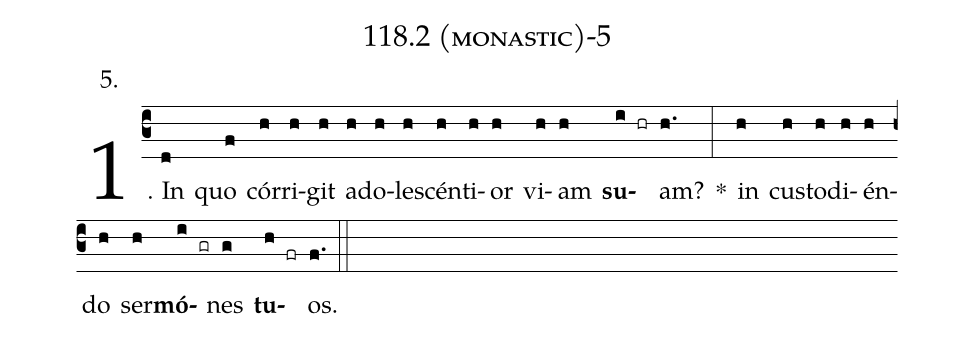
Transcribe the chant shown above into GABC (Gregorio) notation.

name: 118.2 (monastic)-5;
annotation: 5.;
%%
(c3)1. In(d) quo(f) cór(h)ri(h)git(h) ad(h)o(h)le(h)scén(h)ti(h)or(h) vi(h)am(h) <b>su</b>(i hr)am?(h.) *(:) in(h) cus(h)to(h)di(h)én(h)do(h) ser(h)<b>mó</b>(i gr)nes(g) <b>tu</b>(h fr)os.(f.) (::)
